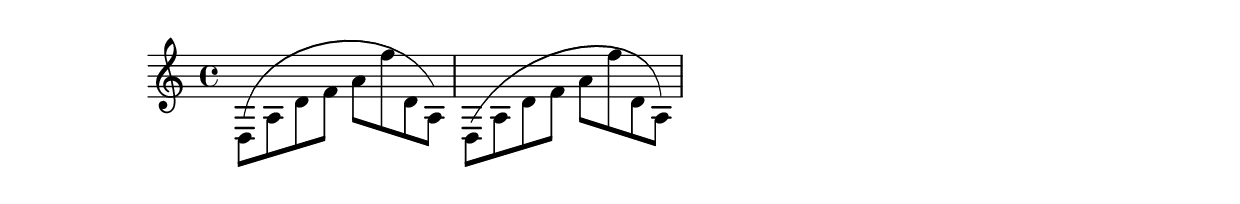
%% http://lsr.di.unimi.it/LSR/Item?id=683
%% see also http://www.lilypond.org/doc/v2.18/Documentation/notation/expressive-marks-as-curves


slurNotes = { d,8( a' d f a f' d, a) }

\relative c' {
  \stemDown
  \slurUp
  \slurNotes
  \once \override Slur.eccentricity = #3.0
  \slurNotes
}
